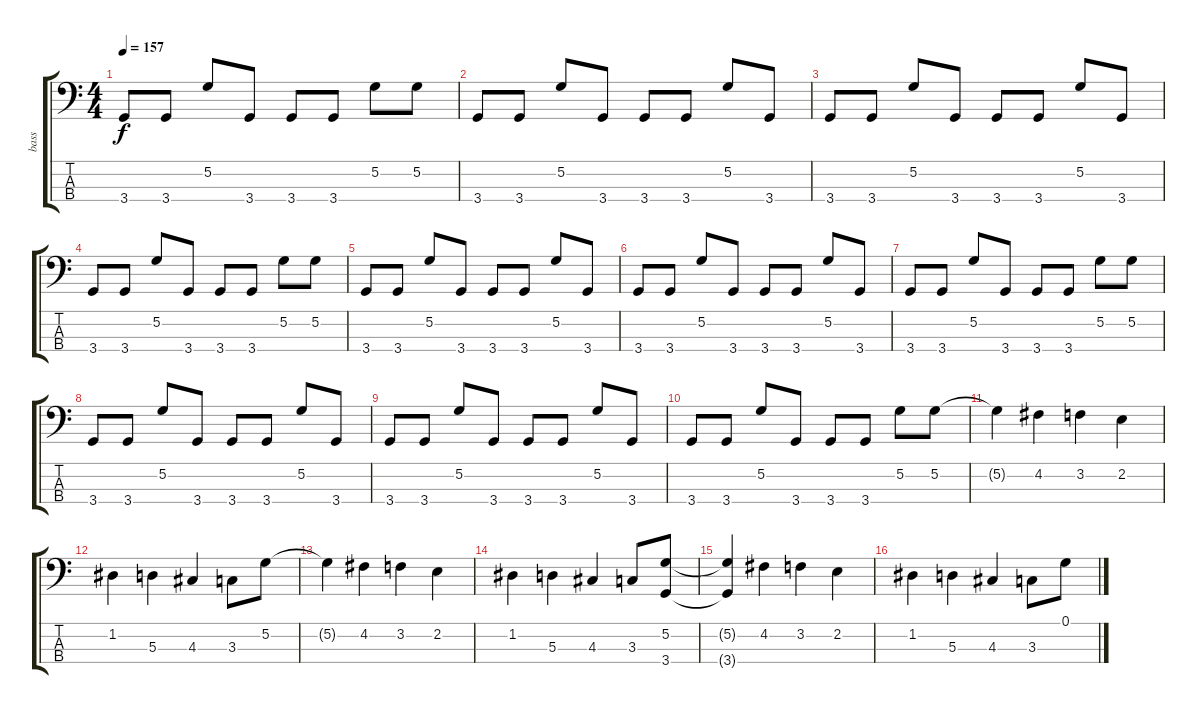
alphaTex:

\track ("bass " "bass ") {instrument fretlessbass}
\staff {score tabs}
\tuning (G2 D2 A1 E1) {hide}
\ts (4 4)
\tempo 157
\clef f4
\ks c
3.4.8{dy f} 3.4.8 5.2.8 3.4.8 3.4.8 3.4.8 5.2.8 5.2.8 |
3.4.8 3.4.8 5.2.8 3.4.8 3.4.8 3.4.8 5.2.8 3.4.8 |
3.4.8 3.4.8 5.2.8 3.4.8 3.4.8 3.4.8 5.2.8 3.4.8 |
3.4.8 3.4.8 5.2.8 3.4.8 3.4.8 3.4.8 5.2.8 5.2.8 |
3.4.8 3.4.8 5.2.8 3.4.8 3.4.8 3.4.8 5.2.8 3.4.8 |
3.4.8 3.4.8 5.2.8 3.4.8 3.4.8 3.4.8 5.2.8 3.4.8 |
3.4.8 3.4.8 5.2.8 3.4.8 3.4.8 3.4.8 5.2.8 5.2.8 |
3.4.8 3.4.8 5.2.8 3.4.8 3.4.8 3.4.8 5.2.8 3.4.8 |
3.4.8 3.4.8 5.2.8 3.4.8 3.4.8 3.4.8 5.2.8 3.4.8 |
3.4.8 3.4.8 5.2.8 3.4.8 3.4.8 3.4.8 5.2.8 5.2.8 |
5.2{t}.4 4.2.4 3.2.4 2.2.4 |
1.2.4 5.3.4 4.3.4 3.3.8 5.2.8 |
5.2{t}.4 4.2.4 3.2.4 2.2.4 |
1.2.4 5.3.4 4.3.4 3.3.8 (5.2 3.4).8 |
(5.2{t} 3.4{t}).4 4.2.4 3.2.4 2.2.4 |
1.2.4 5.3.4 4.3.4 3.3.8 0.1.8
